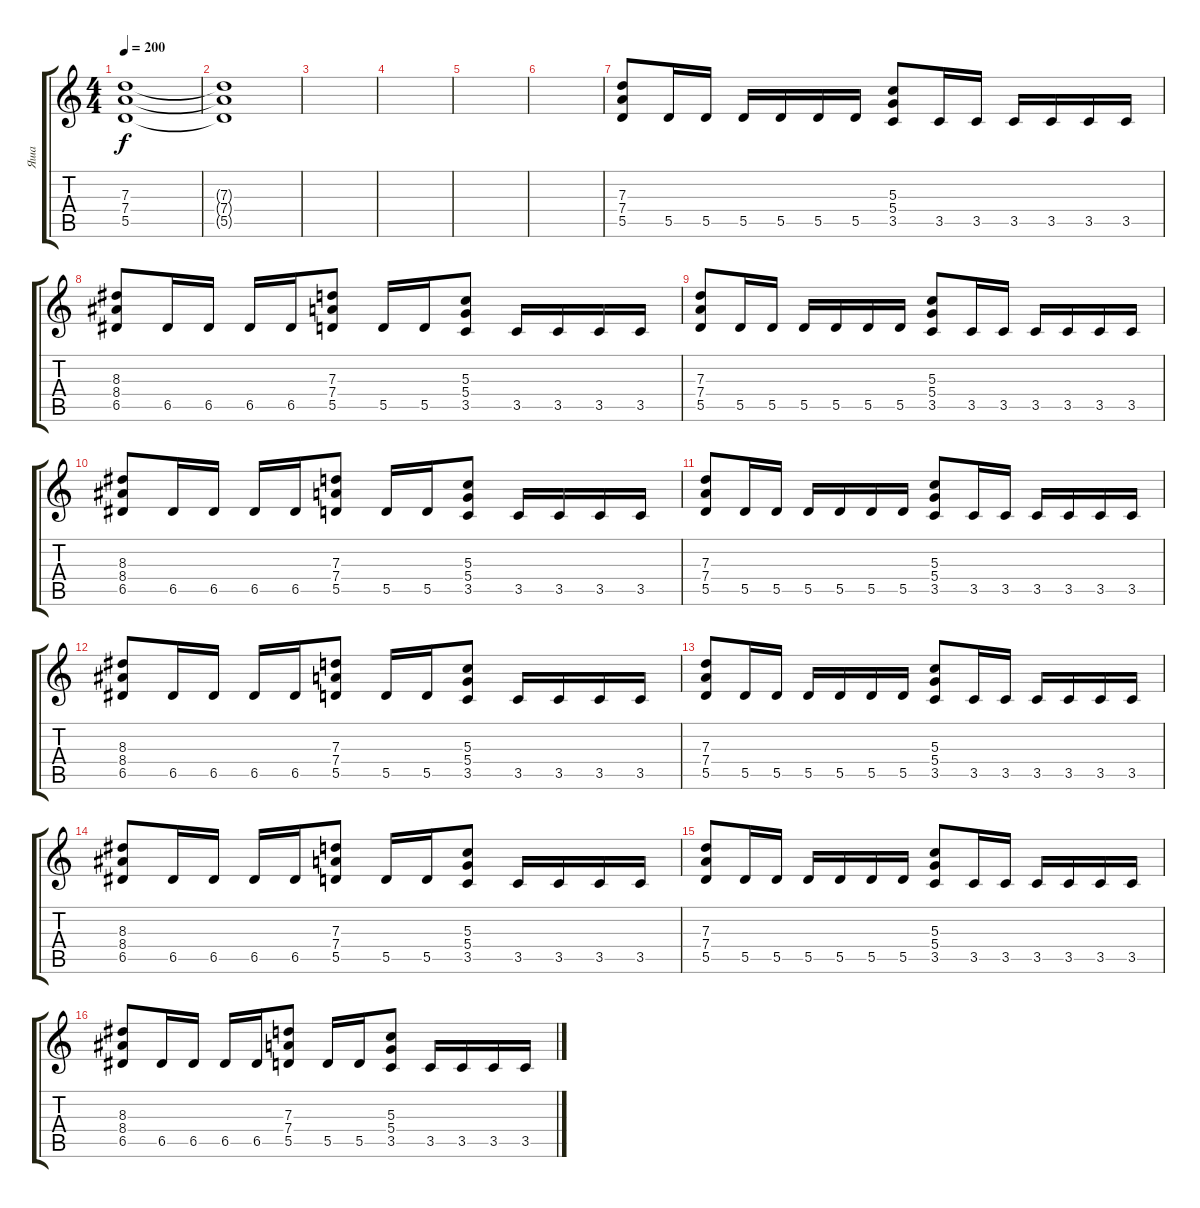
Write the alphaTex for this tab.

\track ("Яша" "Яша") {instrument overdrivenguitar}
\staff {score tabs}
\tuning (E4 B3 G3 D3 A2 E2) {hide}
\ts (4 4)
\tempo 200
\clef g2
\ks c
(7.3{t} 7.4{t} 5.5{t}).1{dy f volume 8} |
(7.3{t} 7.4{t} 5.5{t}).1{volume 7} |
|
|
|
|
(7.3 7.4 5.5).8{volume 13} 5.5.16 5.5.16 5.5.16 5.5.16 5.5.16 5.5.16 (5.3 5.4 3.5).8 3.5.16 3.5.16 3.5.16 3.5.16 3.5.16 3.5.16 |
(8.3 8.4 6.5).8 6.5.16 6.5.16 6.5.16 6.5.16 (7.3 7.4 5.5).8 5.5.16 5.5.16 (5.3 5.4 3.5).8 3.5.16 3.5.16 3.5.16 3.5.16 |
(7.3 7.4 5.5).8 5.5.16 5.5.16 5.5.16 5.5.16 5.5.16 5.5.16 (5.3 5.4 3.5).8 3.5.16 3.5.16 3.5.16 3.5.16 3.5.16 3.5.16 |
(8.3 8.4 6.5).8 6.5.16 6.5.16 6.5.16 6.5.16 (7.3 7.4 5.5).8 5.5.16 5.5.16 (5.3 5.4 3.5).8 3.5.16 3.5.16 3.5.16 3.5.16 |
(7.3 7.4 5.5).8 5.5.16 5.5.16 5.5.16 5.5.16 5.5.16 5.5.16 (5.3 5.4 3.5).8 3.5.16 3.5.16 3.5.16 3.5.16 3.5.16 3.5.16 |
(8.3 8.4 6.5).8 6.5.16 6.5.16 6.5.16 6.5.16 (7.3 7.4 5.5).8 5.5.16 5.5.16 (5.3 5.4 3.5).8 3.5.16 3.5.16 3.5.16 3.5.16 |
(7.3 7.4 5.5).8 5.5.16 5.5.16 5.5.16 5.5.16 5.5.16 5.5.16 (5.3 5.4 3.5).8 3.5.16 3.5.16 3.5.16 3.5.16 3.5.16 3.5.16 |
(8.3 8.4 6.5).8 6.5.16 6.5.16 6.5.16 6.5.16 (7.3 7.4 5.5).8 5.5.16 5.5.16 (5.3 5.4 3.5).8 3.5.16 3.5.16 3.5.16 3.5.16 |
(7.3 7.4 5.5).8 5.5.16 5.5.16 5.5.16 5.5.16 5.5.16 5.5.16 (5.3 5.4 3.5).8 3.5.16 3.5.16 3.5.16 3.5.16 3.5.16 3.5.16 |
(8.3 8.4 6.5).8 6.5.16 6.5.16 6.5.16 6.5.16 (7.3 7.4 5.5).8 5.5.16 5.5.16 (5.3 5.4 3.5).8 3.5.16 3.5.16 3.5.16 3.5.16
